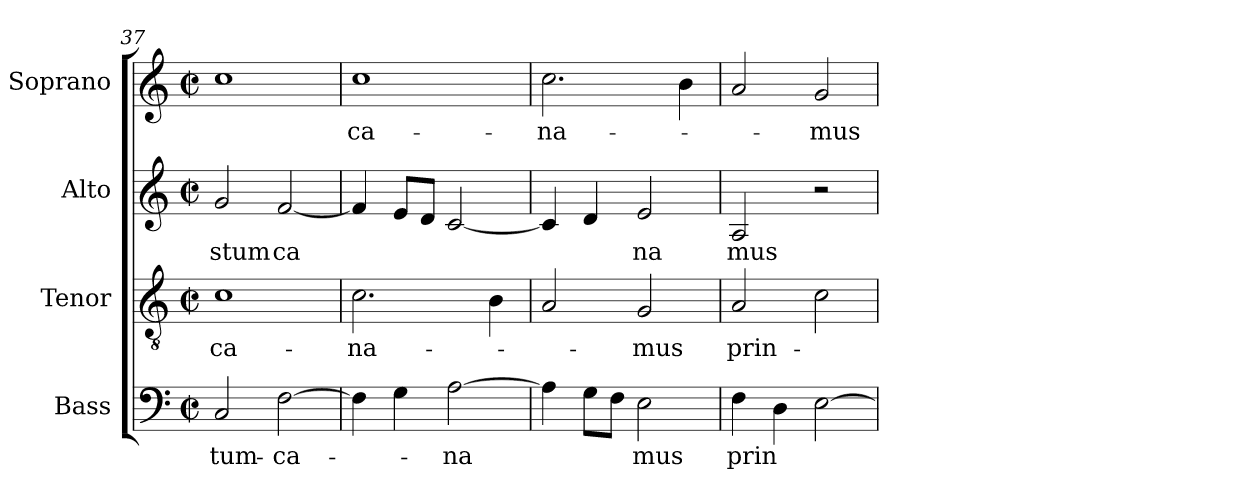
**kern	**text	**kern	**text	**kern	**text	**kern	**text
*part4	*part4	*part3	*part3	*part2	*part2	*part1	*part1
*staff4	*staff4	*staff3	*staff3	*staff2	*staff2	*staff1	*staff1
*I"Bass	*	*I"Tenor	*	*I"Alto	*	*I"Soprano	*
*I'B	*	*I'T	*	*I'A	*	*I'S	*
*clefF4	*	*clefGv2	*	*clefG2	*	*clefG2	*
*M2/2	*	*M2/2	*	*M2/2	*	*M2/2	*
*met(c|)	*	*met(c|)	*	*met(c|)	*	*met(c|)	*
=37	=37	=37	=37	=37	=37	=37	=37
!	!LO:LY:b:cj	!	!LO:LY:b:cj	!	!LO:LY:b:cj	!	!
2C/	tum-	1c	ca-	2g/	-stum	1cc	.
!	!LO:LY:b:cj	!	!	!	!LO:LY:b:cj	!	!
[>2F\	-ca-	.	.	[<2f/	ca	.	.
=38	=38	=38	=38	=38	=38	=38	=38
!	!	!	!LO:LY:b:cj	!	!	!	!LO:LY:b:cj
4F\]	.	2.c\	-na-	4f/]	.	1cc	-ca-
4G\	.	.	.	8e/L	.	.	.
.	.	.	.	8d/J	.	.	.
!	!LO:LY:b:cj	!	!	!	!	!	!
[>2A\	-na	.	.	[<2c/	.	.	.
.	.	4B\	.	.	.	.	.
=39	=39	=39	=39	=39	=39	=39	=39
!	!	!	!	!	!	!	!LO:LY:b:cj
4A\]	.	2A/	.	4c/]	.	2.cc\	-na-
8G\L	.	.	.	4d/	.	.	.
8F\J	.	.	.	.	.	.	.
!	!LO:LY:b:cj	!	!LO:LY:b:cj	!	!LO:LY:b:cj	!	!
2E\	mus	2G/	-mus	2e/	na	.	.
.	.	.	.	.	.	4b\	.
=40	=40	=40	=40	=40	=40	=40	=40
!	!LO:LY:b:cj	!	!LO:LY:b:cj	!	!LO:LY:b:cj	!	!
4F\	prin	2A/	prin-	2A/	mus	2a/	.
4D\	.	.	.	.	.	.	.
!	!	!	!	!	!	!	!LO:LY:b:cj
[<2E\	.	2c\	.	2r	.	2g/	-mus
=	=	=	=	=	=	=	=
*-	*-	*-	*-	*-	*-	*-	*-
